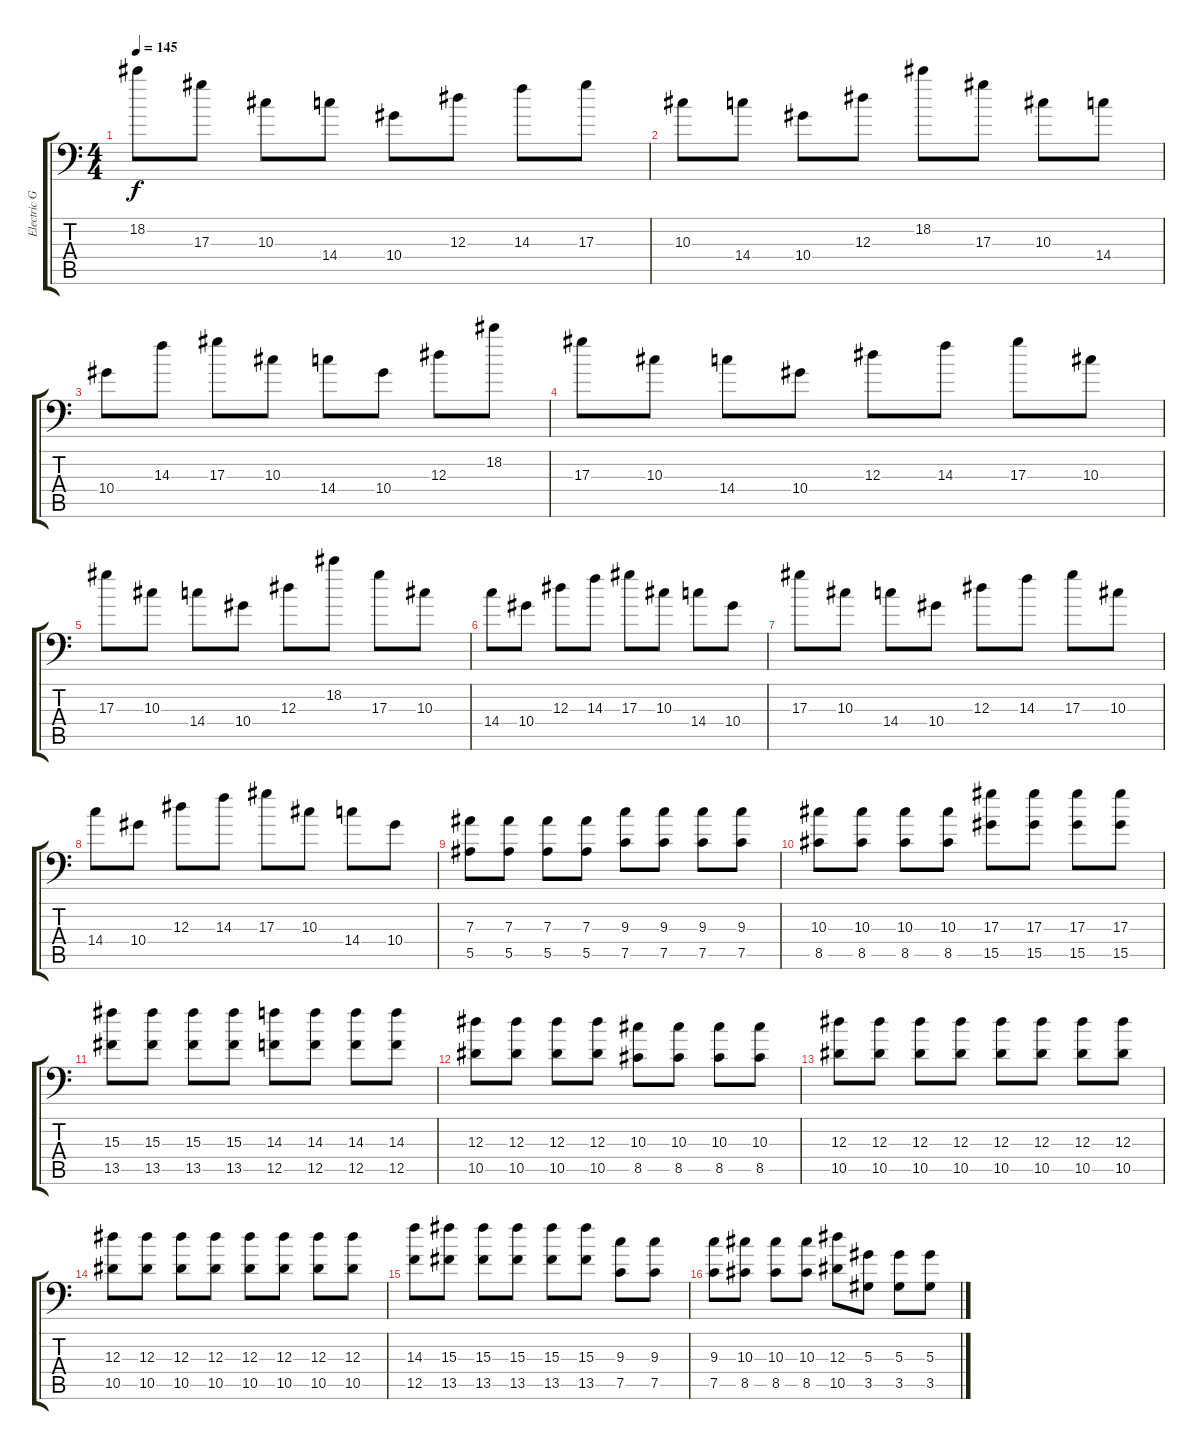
\track ("Electric Guitar" "Electric G") {instrument distortionguitar}
\staff {score tabs}
\tuning (C4 G3 Eb3 Bb2 F2 Bb1) {hide}
\ts (4 4)
\tempo 145
\clef f4
\ks c
18.2.8{dy f} 17.3.8 10.3.8 14.4.8 10.4.8 12.3.8 14.3.8 17.3.8 |
10.3.8 14.4.8 10.4.8 12.3.8 18.2.8 17.3.8 10.3.8 14.4.8 |
10.4.8 14.3.8 17.3.8 10.3.8 14.4.8 10.4.8 12.3.8 18.2.8 |
17.3.8 10.3.8 14.4.8 10.4.8 12.3.8 14.3.8 17.3.8 10.3.8 |
17.3.8 10.3.8 14.4.8 10.4.8 12.3.8 18.2.8 17.3.8 10.3.8 |
14.4.8 10.4.8 12.3.8 14.3.8 17.3.8 10.3.8 14.4.8 10.4.8 |
17.3.8 10.3.8 14.4.8 10.4.8 12.3.8 14.3.8 17.3.8 10.3.8 |
14.4.8 10.4.8 12.3.8 14.3.8 17.3.8 10.3.8 14.4.8 10.4.8 |
(7.3 5.5).8 (7.3 5.5).8 (7.3 5.5).8 (7.3 5.5).8 (9.3 7.5).8 (9.3 7.5).8 (9.3 7.5).8 (9.3 7.5).8 |
(10.3 8.5).8 (10.3 8.5).8 (10.3 8.5).8 (10.3 8.5).8 (17.3 15.5).8 (17.3 15.5).8 (17.3 15.5).8 (17.3 15.5).8 |
(15.3 13.5).8 (15.3 13.5).8 (15.3 13.5).8 (15.3 13.5).8 (14.3 12.5).8 (14.3 12.5).8 (14.3 12.5).8 (14.3 12.5).8 |
(12.3 10.5).8 (12.3 10.5).8 (12.3 10.5).8 (12.3 10.5).8 (10.3 8.5).8 (10.3 8.5).8 (10.3 8.5).8 (10.3 8.5).8 |
(12.3 10.5).8 (12.3 10.5).8 (12.3 10.5).8 (12.3 10.5).8 (12.3 10.5).8 (12.3 10.5).8 (12.3 10.5).8 (12.3 10.5).8 |
(12.3 10.5).8 (12.3 10.5).8 (12.3 10.5).8 (12.3 10.5).8 (12.3 10.5).8 (12.3 10.5).8 (12.3 10.5).8 (12.3 10.5).8 |
(14.3 12.5).8 (15.3 13.5).8 (15.3 13.5).8 (15.3 13.5).8 (15.3 13.5).8 (15.3 13.5).8 (9.3 7.5).8 (9.3 7.5).8 |
(9.3 7.5).8 (10.3 8.5).8 (10.3 8.5).8 (10.3 8.5).8 (12.3 10.5).8 (5.3 3.5).8 (5.3 3.5).8 (5.3 3.5).8
